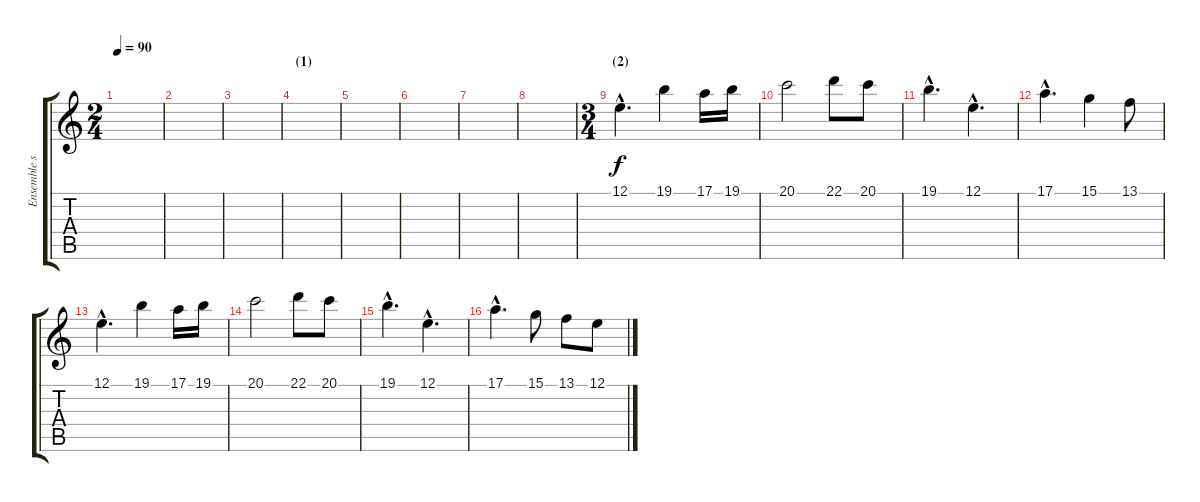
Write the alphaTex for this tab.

\track ("Ensemble string" "Ensemble s") {instrument stringensemble1}
\staff {score tabs}
\tuning (E4 B3 G3 D3 A2 E2) {hide}
\ts (2 4)
\tempo 90
\clef g2
\ks c
|
|
|
\section ("" "(1)")
|
|
|
|
|
\ts (3 4)
\section ("" "(2)")
12.1{hac}.4{d} 19.1.4 17.1.16 19.1.16 |
20.1.2 22.1.8 20.1.8 |
19.1{hac}.4{d} 12.1{hac}.4{d} |
17.1{hac}.4{d} 15.1.4 13.1.8 |
12.1{hac}.4{d} 19.1.4 17.1.16 19.1.16 |
20.1.2 22.1.8 20.1.8 |
19.1{hac}.4{d} 12.1{hac}.4{d} |
17.1{hac}.4{d} 15.1.8 13.1.8 12.1.8
